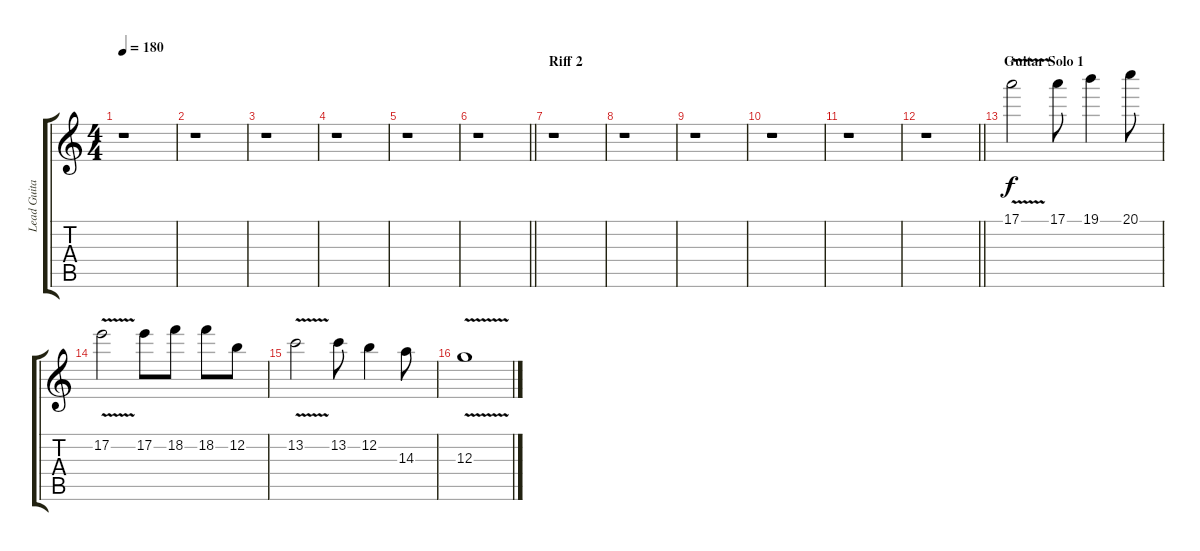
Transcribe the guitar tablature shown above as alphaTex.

\track ("Lead Guitar 1: Juha-Pekka Alanen" "Lead Guita") {instrument overdrivenguitar}
\staff {score tabs}
\tuning (E4 B3 G3 D3 A2 E2) {hide}
\ts (4 4)
\tempo 180
\clef g2
\ks aminor
r.1{dy f} |
r.1 |
r.1 |
r.1 |
r.1 |
\barLineRight lightlight
r.1 |
\section ("" "Riff 2")
r.1 |
r.1 |
r.1 |
r.1 |
r.1 |
\barLineRight lightlight
r.1 |
\section ("" "Guitar Solo 1")
17.1{v}.2 17.1.8 19.1.4 20.1.8 |
17.2{v}.2 17.2.8 18.2.8 18.2.8 12.2.8 |
13.2{v}.2 13.2.8 12.2.4 14.3.8 |
12.3{v}.1
